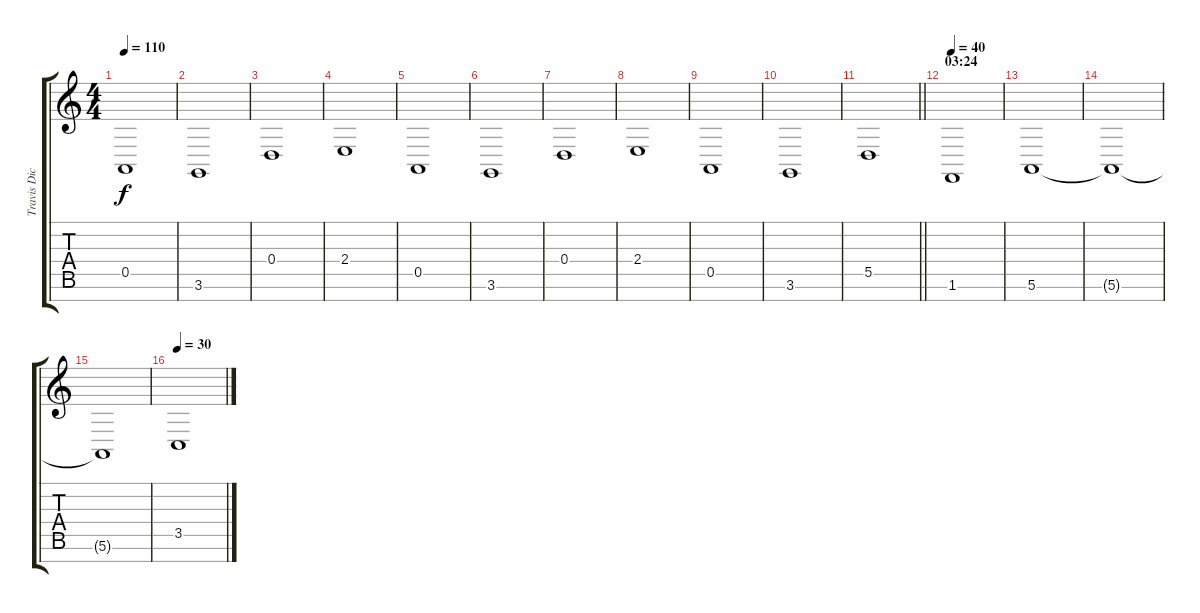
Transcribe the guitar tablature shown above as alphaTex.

\track ("Travis Dickerson 2" "Travis Dic") {instrument electricpiano1}
\staff {score tabs}
\tuning (E4 B3 G3 D3 A2 E2 B1) {hide}
\ts (4 4)
\tempo 110
\clef g2
\ks c
0.5.1{dy f} |
3.6.1 |
0.4.1 |
2.4.1 |
0.5.1 |
3.6.1 |
0.4.1 |
2.4.1 |
0.5.1 |
3.6.1 |
\barLineRight lightlight
5.5.1 |
\section ("" "03:24")
\tempo 40
1.6.1 |
5.6.1 |
5.6{t}.1 |
5.6{t}.1 |
\tempo 30
3.5.1
